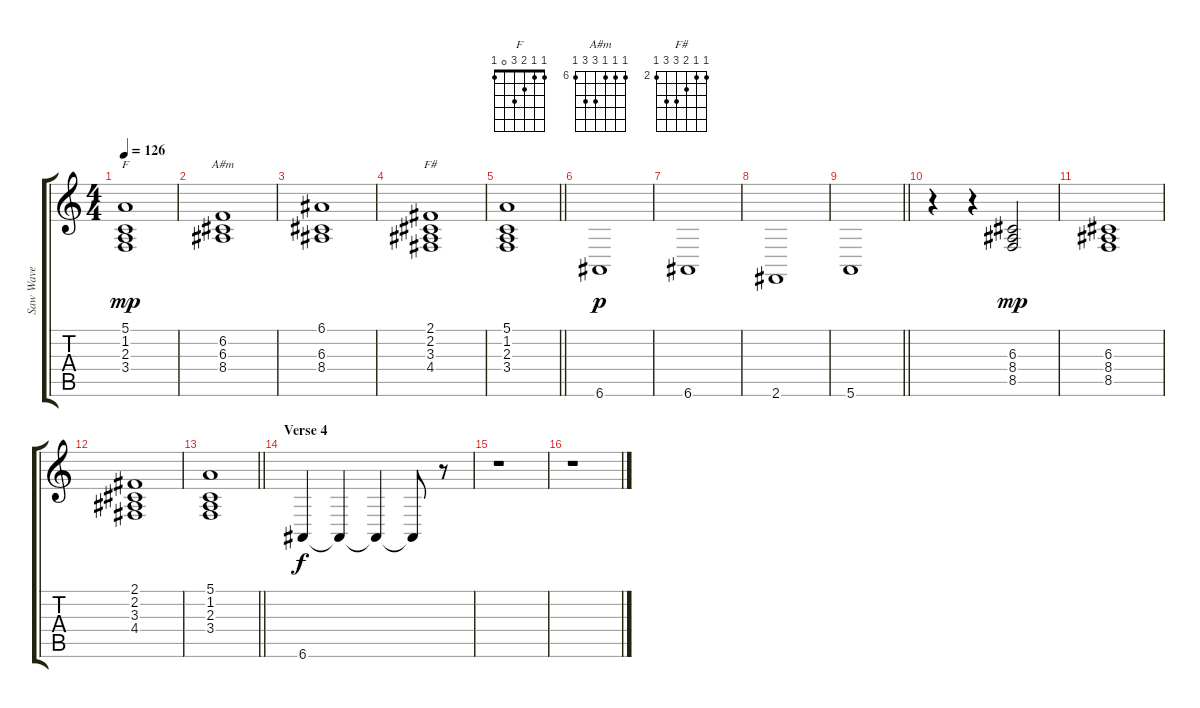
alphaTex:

\track ("Saw Wave" "Saw Wave") {instrument lead2sawtooth}
\staff {score tabs}
\tuning (E4 B3 G3 D3 A2 E2) {hide}
\chord ("F" 1 1 2 3 0 1)
\chord ("A#m" 6 6 6 8 8 6) {firstfret 6}
\chord ("F#" 2 2 3 4 4 2) {firstfret 2}
\ts (4 4)
\tempo 126
\clef g2
\ks c
(5.1 1.2 2.3 3.4).1{ch "F" dy mp} |
(6.2 6.3 8.4).1{ch "A#m"} |
(6.1 6.3 8.4).1 |
(2.1 2.2 3.3 4.4).1{ch "F#"} |
\barLineRight lightlight
(5.1 1.2 2.3 3.4).1 |
6.6.1{dy p} |
6.6.1 |
2.6.1 |
\barLineRight lightlight
5.6.1 |
r.4 r.4 (6.3 8.4 8.5).2{dy mp} |
(6.3 8.4 8.5).1 |
(2.1 2.2 3.3 4.4).1 |
\barLineRight lightlight
(5.1 1.2 2.3 3.4).1 |
\section ("" "Verse 4")
6.6.4{dy f} 6.6{t}.4 6.6{t}.4{volume 0} 6.6{t}.8 r.8{volume 16} |
r.1 |
r.1
